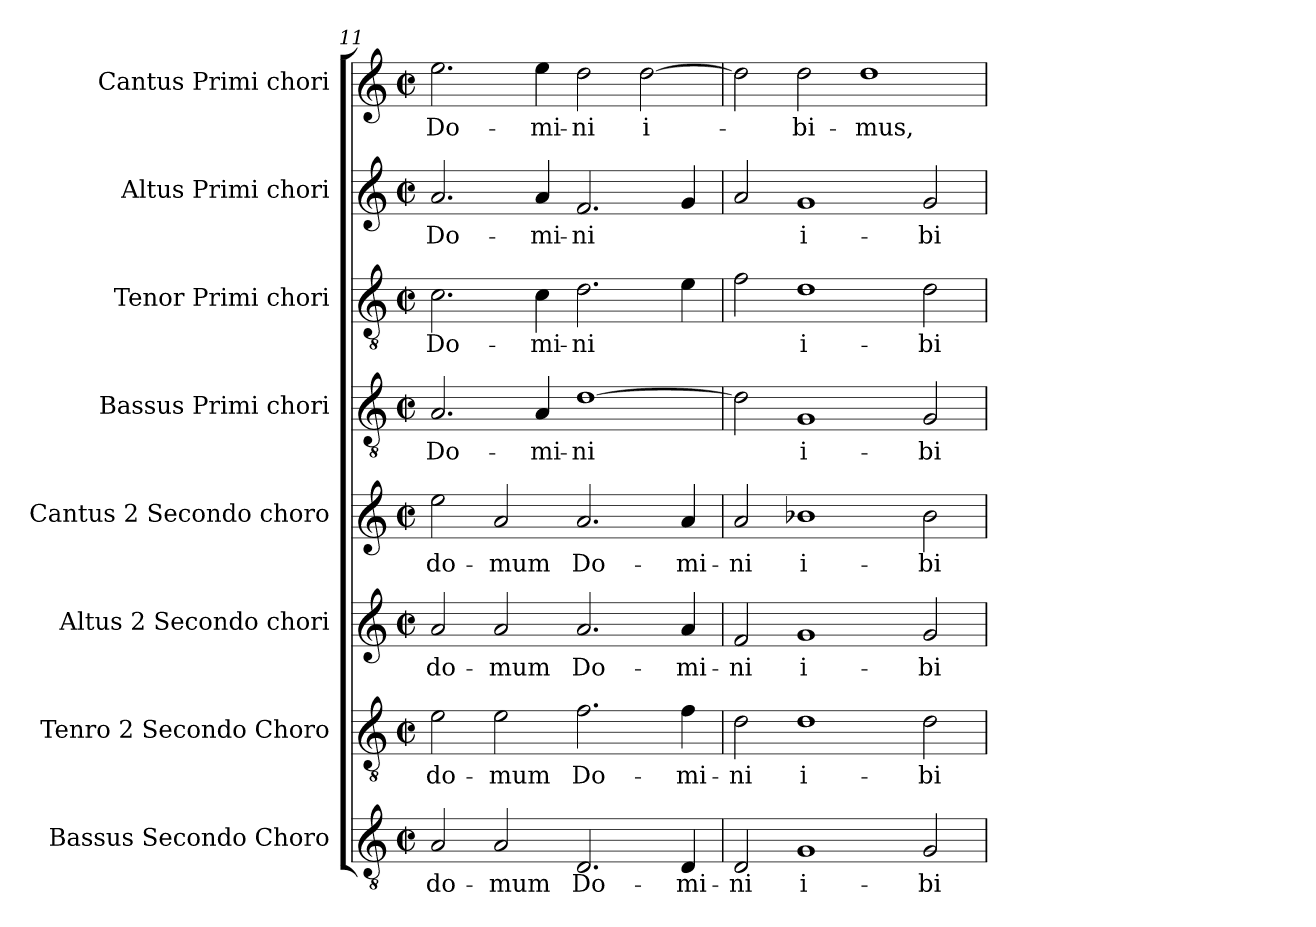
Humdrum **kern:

**kern	**text	**kern	**text	**kern	**text	**kern	**text	**kern	**text	**kern	**text	**kern	**text	**kern	**text
*part8	*part8	*part7	*part7	*part6	*part6	*part5	*part5	*part4	*part4	*part3	*part3	*part2	*part2	*part1	*part1
*staff8	*staff8	*staff7	*staff7	*staff6	*staff6	*staff5	*staff5	*staff4	*staff4	*staff3	*staff3	*staff2	*staff2	*staff1	*staff1
*I"Bassus  Secondo Choro	*	*I"Tenro 2  Secondo Choro	*	*I"Altus 2  Secondo chori	*	*I"Cantus 2  Secondo choro	*	*I"Bassus  Primi chori	*	*I"Tenor  Primi chori	*	*I"Altus  Primi chori	*	*I"Cantus  Primi chori	*
*I'Ch	*	*I'Ch	*	*I'Ch	*	*I'Ch	*	*I'Ch	*	*I'Ch	*	*I'Ch	*	*I'Ch	*
*clefGv2	*	*clefGv2	*	*clefG2	*	*clefG2	*	*clefGv2	*	*clefGv2	*	*clefG2	*	*clefG2	*
*M2/2	*	*M2/2	*	*M2/2	*	*M2/2	*	*M2/2	*	*M2/2	*	*M2/2	*	*M2/2	*
*met(c|)	*	*met(c|)	*	*met(c|)	*	*met(c|)	*	*met(c|)	*	*met(c|)	*	*met(c|)	*	*met(c|)	*
=11	=11	=11	=11	=11	=11	=11	=11	=11	=11	=11	=11	=11	=11	=11	=11
!	!LO:LY:b:cj	!	!LO:LY:b:cj	!	!LO:LY:b:cj	!	!LO:LY:b:cj	!	!LO:LY:b:cj	!	!LO:LY:b:cj	!	!LO:LY:b:cj	!	!LO:LY:b:cj
2A/	do-	2e\	do-	2a/	do-	2ee\	do-	2.A/	Do-	2.c\	Do-	2.a/	Do-	2.ee\	Do-
!	!LO:LY:b:cj	!	!LO:LY:b:cj	!	!LO:LY:b:cj	!	!LO:LY:b:cj	!	!	!	!	!	!	!	!
2A/	-mum	2e\	-mum	2a/	-mum	2a/	-mum	.	.	.	.	.	.	.	.
!	!	!	!	!	!	!	!	!	!LO:LY:b	!	!LO:LY:b	!	!LO:LY:b	!	!LO:LY:b
.	.	.	.	.	.	.	.	4A/	-mi-	4c\	-mi-	4a/	-mi-	4ee\	-mi-
!	!LO:LY:b:cj	!	!LO:LY:b:cj	!	!LO:LY:b:cj	!	!LO:LY:b:cj	!	!LO:LY:b:rj	!	!LO:LY:b:rj	!	!LO:LY:b:rj	!	!LO:LY:b:rj
2.D/	Do-	2.f\	Do-	2.a/	Do-	2.a/	Do-	[>1d	-ni	2.d\	-ni	2.f/	-ni	2dd\	-ni
!	!	!	!	!	!	!	!	!	!	!	!	!	!	!	!LO:LY:b:cj
.	.	.	.	.	.	.	.	.	.	.	.	.	.	[>2dd\	i-
!	!LO:LY:b:cj	!	!LO:LY:b:cj	!	!LO:LY:b:cj	!	!LO:LY:b:cj	!	!	!	!	!	!	!	!
4D/	-mi-	4f\	-mi-	4a/	-mi-	4a/	-mi-	.	.	4e\	.	4g/	.	.	.
=12	=12	=12	=12	=12	=12	=12	=12	=12	=12	=12	=12	=12	=12	=12	=12
!	!LO:LY:b:cj	!	!LO:LY:b:cj	!	!LO:LY:b:cj	!	!LO:LY:b:cj	!	!	!	!	!	!	!	!
2D/	-ni	2d\	-ni	2f/	-ni	2a/	-ni	2d\]	.	2f\	.	2a/	.	2dd\]	.
!	!LO:LY:b:rj	!	!LO:LY:b:rj	!	!LO:LY:b:rj	!	!LO:LY:b:rj	!	!LO:LY:b:rj	!	!LO:LY:b:rj	!	!LO:LY:b:rj	!	!LO:LY:b:cj
1G	i-	1d	i-	1g	i-	1b-X	i-	1G	i-	1d	i-	1g	i-	2dd\	-bi-
!	!	!	!	!	!	!	!	!	!	!	!	!	!	!	!LO:LY:b:cj
.	.	.	.	.	.	.	.	.	.	.	.	.	.	1dd	-mus,
!	!LO:LY:b:cj	!	!LO:LY:b:cj	!	!LO:LY:b:cj	!	!LO:LY:b:cj	!	!LO:LY:b:cj	!	!LO:LY:b:cj	!	!LO:LY:b:cj	!	!
2G/	-bi-	2d\	-bi-	2g/	-bi-	2b-\	-bi-	2G/	-bi-	2d\	-bi-	2g/	-bi-	.	.
=	=	=	=	=	=	=	=	=	=	=	=	=	=	=	=
*-	*-	*-	*-	*-	*-	*-	*-	*-	*-	*-	*-	*-	*-	*-	*-
